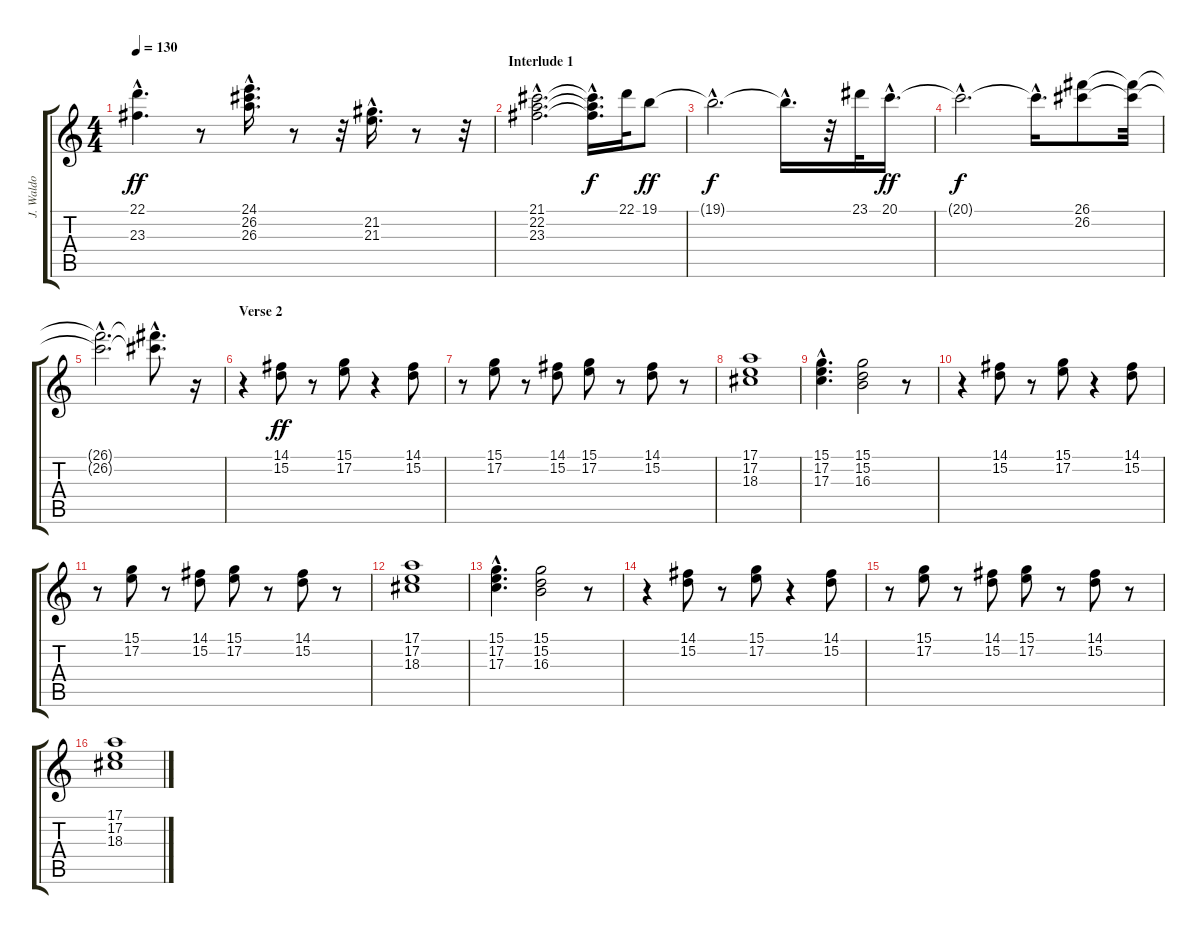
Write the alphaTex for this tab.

\track ("J. Waldo" "J. Waldo") {instrument rockorgan}
\staff {score tabs}
\tuning (E4 B3 G3 D3 A2 E2) {hide}
\ts (4 4)
\tempo 130
\clef g2
\ks c
(22.1{hac} 23.3{hac}).4{d dy ff} r.8 (24.1{hac} 26.2{hac} 26.3).16{d} r.8 r.32 (21.2{hac} 21.3{hac}).16{d} r.8 r.32 |
\section ("" "Interlude 1")
(21.1{hac} 22.2{hac} 23.3{hac}).2{d} (21.1{hac t} 22.2{t} 23.3{hac t}).16{d dy f} 22.1.32 19.1.8{dy ff} |
19.1{hac t}.2{d dy f} 19.1{hac t}.16{d} r.32 23.1.32 20.1{hac}.16{d dy ff} |
20.1{hac t}.2{d dy f} 20.1{hac t}.16{d} (26.1 26.2).8 (26.1{t} 26.2{t}).32 |
(26.1{hac t} 26.2{hac t}).2{d} (26.1{hac t} 26.2{hac t}).8{d} r.16 |
\section ("" "Verse 2")
r.4 (14.1 15.2).8{dy ff} r.8 (15.1 17.2).8 r.4 (14.1 15.2).8 |
r.8 (15.1 17.2).8 r.8 (14.1 15.2).8 (15.1 17.2).8 r.8 (14.1 15.2).8 r.8 |
(17.1 17.2 18.3).1 |
(15.1{hac} 17.2{hac} 17.3{hac}).4{d} (15.1 15.2 16.3).2 r.8 |
r.4 (14.1 15.2).8 r.8 (15.1 17.2).8 r.4 (14.1 15.2).8 |
r.8 (15.1 17.2).8 r.8 (14.1 15.2).8 (15.1 17.2).8 r.8 (14.1 15.2).8 r.8 |
(17.1 17.2 18.3).1 |
(15.1{hac} 17.2{hac} 17.3{hac}).4{d} (15.1 15.2 16.3).2 r.8 |
r.4 (14.1 15.2).8 r.8 (15.1 17.2).8 r.4 (14.1 15.2).8 |
r.8 (15.1 17.2).8 r.8 (14.1 15.2).8 (15.1 17.2).8 r.8 (14.1 15.2).8 r.8 |
(17.1 17.2 18.3).1
